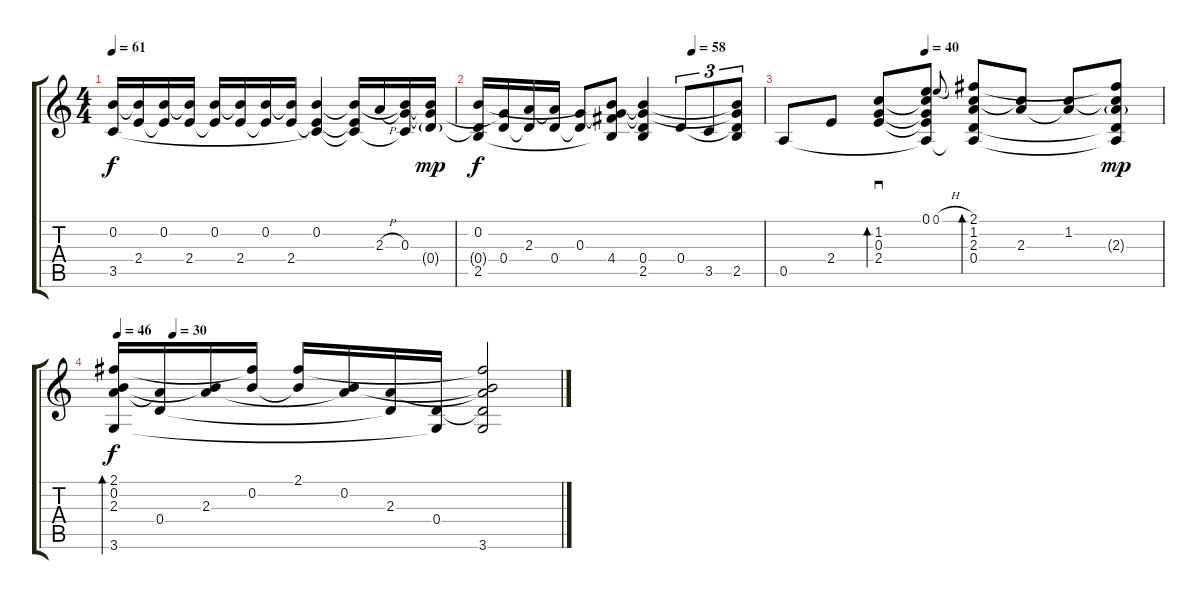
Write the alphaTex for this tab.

\track "" {instrument acousticguitarsteel}
\staff {score tabs}
\tuning (E4 B3 G3 D3 A2 E2) {hide}
\ts (4 4)
\tempo 61
\clef g2
\ks c
(0.2 3.5).16{dy f} (0.2{t} 2.4).16 (0.2 2.4{t}).16 (0.2{t} 2.4).16 (0.2 2.4{t}).16 (0.2{t} 2.4).16 (0.2 2.4{t}).16 (0.2{t} 2.4).16 (0.2 2.4{t} 3.5{t}).4 (0.2{t} 2.4{t} 3.5{t}).16 2.3{h}.16 (0.2{t} 0.3 3.5{t}).16 (0.2{t} 0.3{t} 0.4{g}).16{dy mp} |
\tempo (58 0.75)
(0.2 0.4{t} 2.5).16{dy f} (0.3{t} 0.4).16 (2.3 0.4{t}).16 (2.3{t} 0.4).16 (0.3 0.4{t}).8 (0.2{t} 0.3{t} 4.4 2.5{t}).8 (0.2{t} 0.3{t} 0.4 2.5).4 0.4.8{tu (3 2)} 3.5.8{tu (3 2)} (0.2{t} 0.3{t} 0.4{t} 2.5).8{tu (3 2)} |
\tempo (40 0.375)
0.5.8 2.4.8 (1.2 0.3 2.4).8{sd bd 60} (0.1 1.2{t} 0.3{t} 2.4{t} 0.5{t}).8 0.1{h}.8{gr onbeat} (2.1 1.2 2.3 0.4 0.5{t}).8{bd 60} (1.2{t} 2.3).8 (1.2 2.3{t}).8 (2.1{t} 1.2{t} 2.3{g} 0.4{t} 0.5{t}).8{dy mp} |
\tempo 46
\tempo (30 0.125)
(2.1 0.2 2.3 3.6).16{bd 60 dy f} (2.3{t} 0.4).16 (0.2{t} 2.3).16 (2.1{t} 0.2).16 (2.1 0.2{t}).16 (0.2 2.3{t}).16 (2.3 0.4{t}).16 (0.4 3.6{t}).16 (2.1{t} 0.2{t} 2.3{t} 0.4{t} 3.6).2
